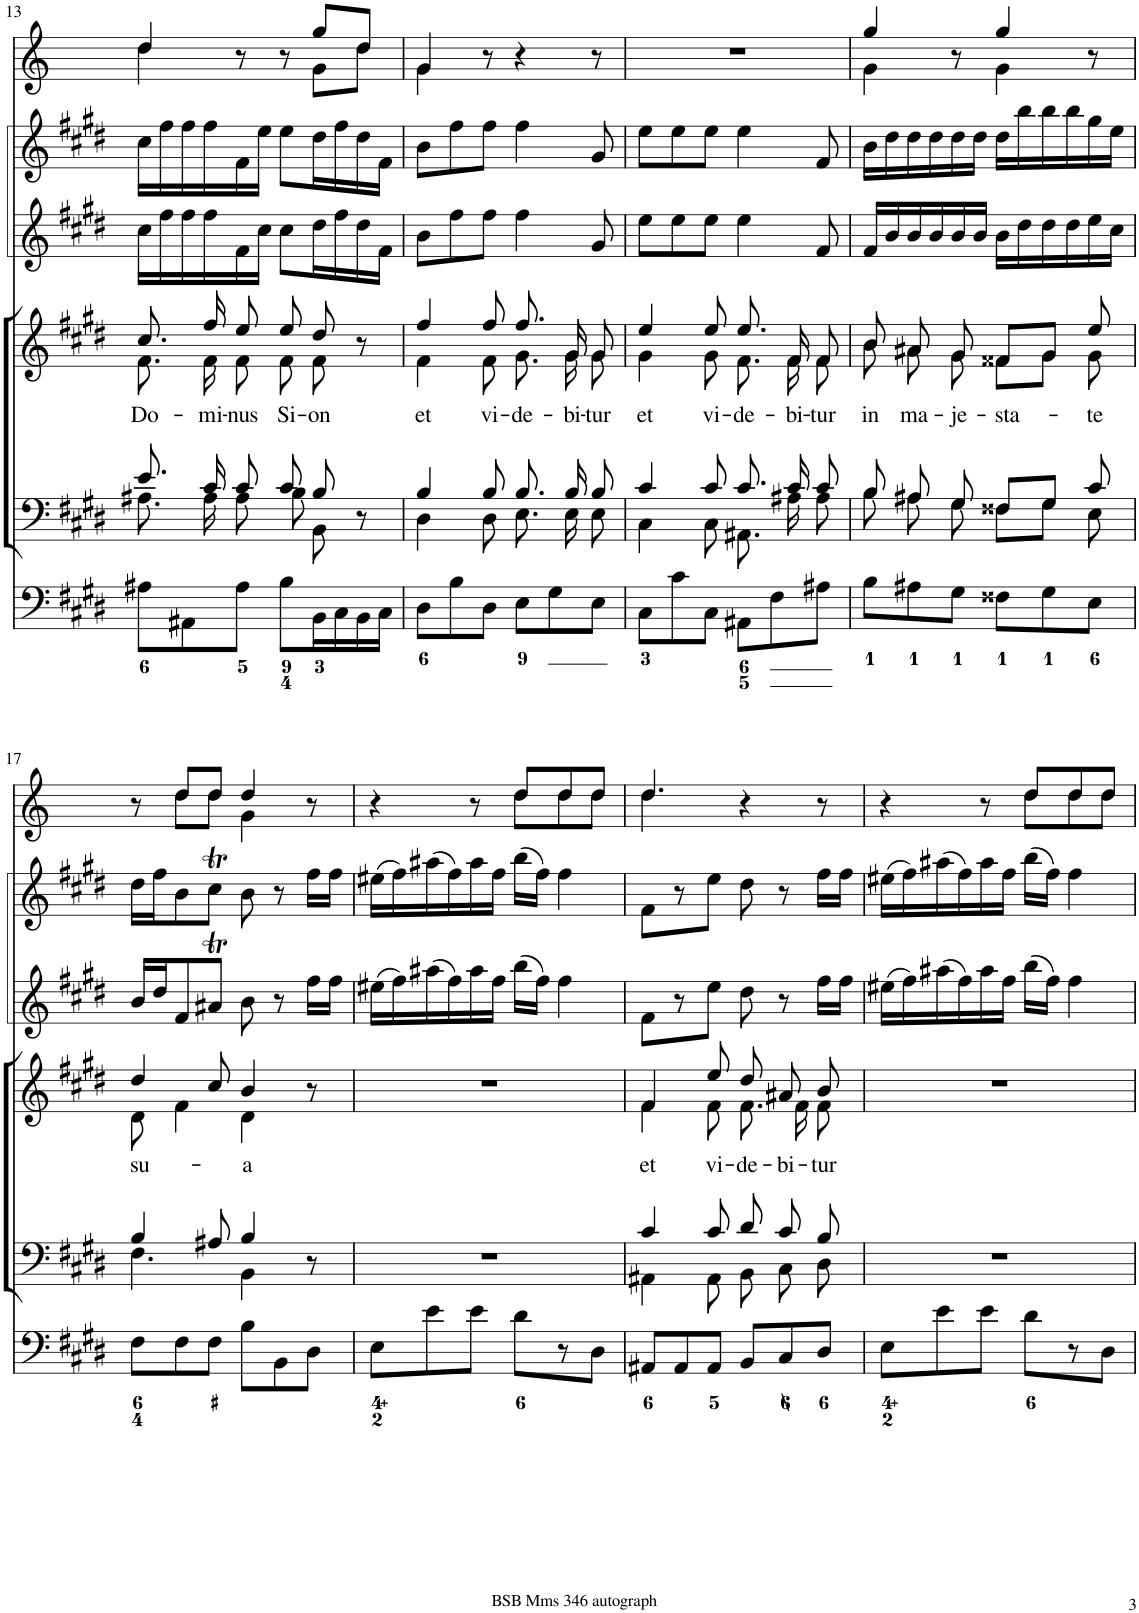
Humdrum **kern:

**kern	**kern	**kern	**text	**kern	**kern	**kern
*part6	*part5	*part4	*part4	*part3	*part2	*part1
*staff6	*staff5	*staff4	*staff4	*staff3	*staff2	*staff1
*I"Organ	*I"Voice	*I"Voice	*	*I"Violin	*I"Violini	*I"Corni in E
*	*	*	*	*I'Vln	*I'Vln	*
!!LO:PB:g=z
*clefF4	*clefF4	*clefG2	*	*clefG2	*clefG2	*clefG2
*	*	*	*	*	*	*Trd5c8
*k[f#c#g#d#]	*k[f#c#g#d#]	*k[f#c#g#d#]	*	*k[f#c#g#d#]	*k[f#c#g#d#]	*k[]
*M6/8	*M6/8	*M6/8	*	*M6/8	*M6/8	*M6/8
=13	=13	=13	=13	=13	=13	=13
*	*^	*	*	*	*	*
!	!	!	!	!LO:LY:b	!	!	!
*	*	*	*^	*	*	*	*^
8A#X\L	8.e/	8.A#X\	8.cc#/	8.f#\	Do-	16cc#\LL	16cc#\LL	4dd/	4dd\
.	.	.	.	.	.	16ff#\	16ff#\	.	.
8AA#X\	.	.	.	.	.	16ff#\	16ff#\	.	.
!	!	!	!	!	!LO:LY:b	!	!	!	!
.	16c#/	16A#\	16ff#/	16f#\	-mi-	16ff#\	16ff#\	.	.
!	!	!	!	!	!LO:LY:b	!	!	!	!
8A#\J	8c#/	8A#\	8ee/	8f#\	-nus	16f#\	16f#\	8r	4ryy
.	.	.	.	.	.	16cc#\JJ	16ee\JJ	.	.
!	!	!	!	!	!LO:LY:b	!	!	!	!
8B\L	8c#/	8B\	8ee/	8f#\	Si-	8cc#\L	8ee\L	8r	.
!	!	!	!	!	!LO:LY:b	!	!	!	!
16BB\L	8B/	8BB\	8dd#/	8f#\	-on	16dd#\L	16dd#\L	8gg/L	8g\L
16C#\	.	.	.	.	.	16ff#\	16ff#\	.	.
16BB\	8r	8ryy	8r	8ryy	.	16dd#\	16dd#\	8dd/J	8dd\J
16C#\JJ	.	.	.	.	.	16f#\JJ	16f#\JJ	.	.
=14	=14	=14	=14	=14	=14	=14	=14	=14	=14
!	!	!	!	!	!LO:LY:b	!	!	!	!
8D#\L	4B/	4D#\	4ff#/	4f#\	et	8b\L	8b\L	4g/	4g\
8B\	.	.	.	.	.	8ff#\	8ff#\	.	.
!	!	!	!	!	!LO:LY:b	!	!	!	!
8D#\J	8B/	8D#\	8ff#/	8f#\	vi-	8ff#\J	8ff#\J	8r	2ryy
!	!	!	!	!	!LO:LY:b	!	!	!	!
8E\L	8.B/	8.E\	8.ff#/	8.g#\	-de-	4ff#\	4ff#\	4r	.
8G#\	.	.	.	.	.	.	.	.	.
!	!	!	!	!	!LO:LY:b	!	!	!	!
.	16B/	16E\	16g#/	16g#\	-bi-	.	.	.	.
!	!	!	!	!	!LO:LY:b	!	!	!	!
8E\J	8B/	8E\	8g#/	8g#\	-tur	8g#/	8g#/	8r	.
*	*	*	*	*	*	*	*	*v	*v
=15	=15	=15	=15	=15	=15	=15	=15	=15
!	!	!	!	!	!LO:LY:b	!	!	!
8C#\L	4c#/	4C#\	4ee/	4g#\	et	8ee\L	8ee\L	2.r
8c#\	.	.	.	.	.	8ee\	8ee\	.
!	!	!	!	!	!LO:LY:b	!	!	!
8C#\J	8c#/	8C#\	8ee/	8g#\	vi-	8ee\J	8ee\J	.
!	!	!	!	!	!LO:LY:b	!	!	!
8AA#X\L	8.c#/	8.AA#X\	8.ee/	8.f#\	-de-	4ee\	4ee\	.
8F#\	.	.	.	.	.	.	.	.
!	!	!	!	!	!LO:LY:b	!	!	!
.	16c#/	16A#X\	16f#/	16f#\	-bi-	.	.	.
!	!	!	!	!	!LO:LY:b	!	!	!
8A#X\J	8c#/	8A#\	8f#/	8f#\	-tur	8f#/	8f#/	.
=16	=16	=16	=16	=16	=16	=16	=16	=16
!	!	!	!	!	!LO:LY:b	!	!	!
*	*	*	*	*	*	*	*	*^
8B\L	8B/	8B\	8b/	8b\	in	16f#/LL	16b\LL	4gg/	4g\
.	.	.	.	.	.	16b/	16dd#\	.	.
!	!	!	!	!	!LO:LY:b	!	!	!	!
8A#X\	8A#X/	8A#\	8a#X/	8a#\	ma-	16b/	16dd#\	.	.
.	.	.	.	.	.	16b/	16dd#\	.	.
!	!	!	!	!	!LO:LY:b	!	!	!	!
8G#\J	8G#/	8G#\	8g#/	8g#\	-je-	16b/	16dd#\	8r	8ryy
.	.	.	.	.	.	16b/JJ	16dd#\JJ	.	.
!	!	!	!	!	!LO:LY:b	!	!	!	!
8F##X\L	8F##X/L	8F##\L	8f##X/L	8f##\L	-sta-	16b\LL	16dd#\LL	4gg/	4g\
.	.	.	.	.	.	16dd#\	16bb\	.	.
8G#\	8G#/J	8G#\J	8g#/J	8g#\J	.	16dd#\	16bb\	.	.
.	.	.	.	.	.	16dd#\	16bb\	.	.
!	!	!	!	!	!LO:LY:b	!	!	!	!
8E\J	8c#/	8E\	8ee/	8g#\	-te	16ee\	16gg#\	8r	8ryy
.	.	.	.	.	.	16cc#\JJ	16ee\JJ	.	.
!!LO:LB:g=z	!!
=17	=17	=17	=17	=17	=17	=17	=17	=17	=17
!	!	!	!	!	!LO:LY:b	!	!	!	!
8F#\L	4B/	4.F#\	4dd#/	8d#\	su-	16b/LL	16dd#\LL	8r	8ryy
.	.	.	.	.	.	16dd#/J	16ff#\J	.	.
8F#\	.	.	.	4f#\	.	8f#/	8b\	8dd/L	8dd\L
8F#\J	8A#X/	.	8cc#/	.	.	8a#Xt/J	8cc#T\J	8dd/J	8dd\J
!	!	!	!	!	!LO:LY:b	!	!	!	!
8B\L	4B/	4BB\	4b/	4d#\	-a	8b\	8b\	4dd/	4g\
8BB\	.	.	.	.	.	8r	8r	.	.
8D#\J	8r	8ryy	8r	8ryy	.	16ff#\LL	16ff#\LL	8r	8ryy
.	.	.	.	.	.	16ff#\JJ	16ff#\JJ	.	.
*	*v	*v	*	*	*	*	*	*	*
*	*	*v	*v	*	*	*	*	*
=18	=18	=18	=18	=18	=18	=18	=18
8E\L	2.r	2.r	.	(16ee#X\LL	(16ee#X\LL	4r	4.ryy
.	.	.	.	16ff#\)	16ff#\)	.	.
8e\	.	.	.	(16aa#X\	(16aa#X\	.	.
.	.	.	.	16ff#\)	16ff#\)	.	.
8e\J	.	.	.	16aa#\	16aa#\	8r	.
.	.	.	.	16ff#\JJ	16ff#\JJ	.	.
8d#\L	.	.	.	(16bb\LL	(16bb\LL	8dd/L	8dd\L
.	.	.	.	16ff#\JJ)	16ff#\JJ)	.	.
8r	.	.	.	4ff#\	4ff#\	8dd/	8dd\
8D#\J	.	.	.	.	.	8dd/J	8dd\J
=19	=19	=19	=19	=19	=19	=19	=19
*	*^	*	*	*	*	*	*
!	!	!	!	!LO:LY:b	!	!	!	!
*	*	*	*^	*	*	*	*	*
8AA#X/L	4c#/	4AA#X\	4f#/	4f#\	et	8f#\L	8f#\L	4.dd/	4.dd\
8AA#/	.	.	.	.	.	8r	8r	.	.
!	!	!	!	!	!LO:LY:b	!	!	!	!
8AA#/J	8c#/	8AA#\	8ee/	8f#\	vi-	8ee\J	8ee\J	.	.
!	!	!	!	!	!LO:LY:b	!	!	!	!
8BB/L	8d#/	8BB\	8dd#/	8.f#\	-de-	8dd#\	8dd#\	4r	4.ryy
!	!	!	!	!	!LO:LY:b	!	!	!	!
8C#/	8c#/	8C#\	8a#X/	.	-bi-	8r	8r	.	.
.	.	.	.	16f#\	.	.	.	.	.
!	!	!	!	!	!LO:LY:b	!	!	!	!
8D#/J	8B/	8D#\	8b/	8f#\	-tur	16ff#\LL	16ff#\LL	8r	.
.	.	.	.	.	.	16ff#\JJ	16ff#\JJ	.	.
*	*v	*v	*	*	*	*	*	*	*
*	*	*v	*v	*	*	*	*	*
=20	=20	=20	=20	=20	=20	=20	=20
8E\L	2.r	2.r	.	(16ee#X\LL	(16ee#X\LL	4r	4.ryy
.	.	.	.	16ff#\)	16ff#\)	.	.
8e\	.	.	.	(16aa#X\	(16aa#X\	.	.
.	.	.	.	16ff#\)	16ff#\)	.	.
8e\J	.	.	.	16aa#\	16aa#\	8r	.
.	.	.	.	16ff#\JJ	16ff#\JJ	.	.
8d#\L	.	.	.	(16bb\LL	(16bb\LL	8dd/L	8dd\L
.	.	.	.	16ff#\JJ)	16ff#\JJ)	.	.
8r	.	.	.	4ff#\	4ff#\	8dd/	8dd\
8D#\J	.	.	.	.	.	8dd/J	8dd\J
*	*	*	*	*	*	*v	*v
=	=	=	=	=	=	=
*-	*-	*-	*-	*-	*-	*-
